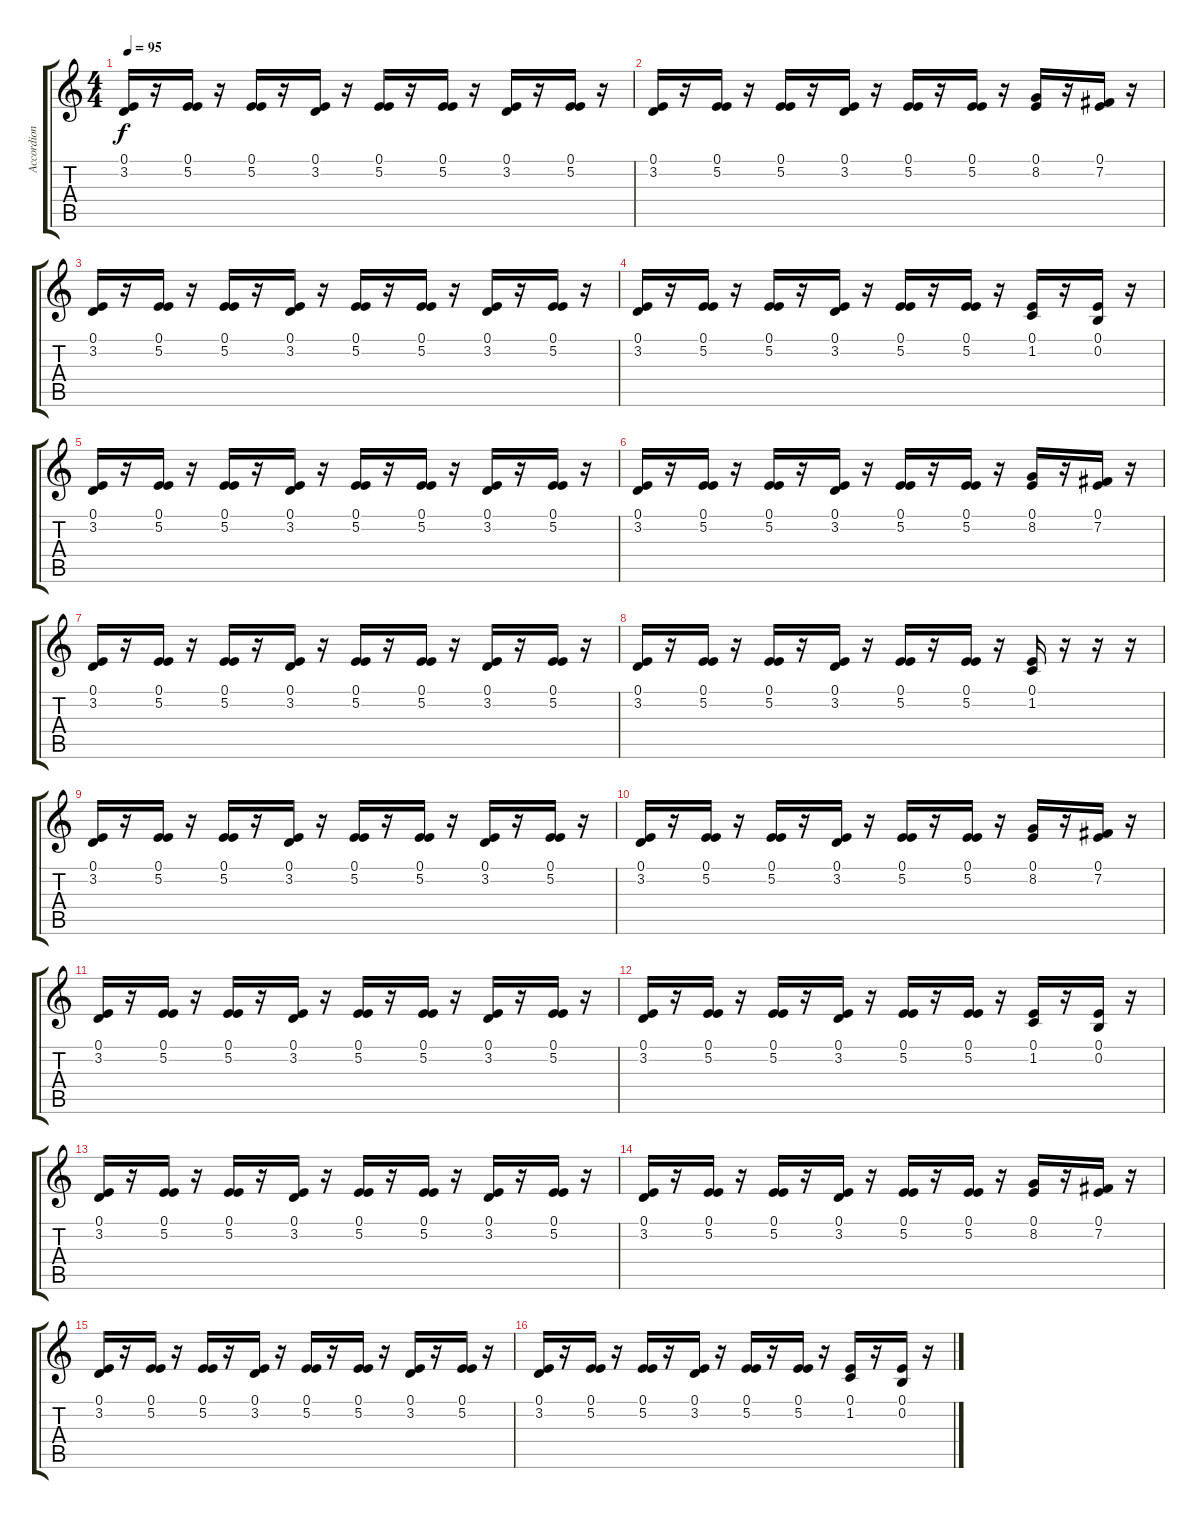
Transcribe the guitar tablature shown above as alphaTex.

\track ("Accordion" "Accordion") {instrument accordion}
\staff {score tabs}
\tuning (E4 B3 G3 D3 A2 E2) {hide}
\ts (4 4)
\tempo 95
\clef g2
\ks c
(0.1 3.2).16{dy f instrument accordion} r.16 (0.1 5.2).16 r.16 (0.1 5.2).16 r.16 (0.1 3.2).16 r.16 (0.1 5.2).16 r.16 (0.1 5.2).16 r.16 (0.1 3.2).16 r.16 (0.1 5.2).16 r.16 |
(0.1 3.2).16 r.16 (0.1 5.2).16 r.16 (0.1 5.2).16 r.16 (0.1 3.2).16 r.16 (0.1 5.2).16 r.16 (0.1 5.2).16 r.16 (0.1 8.2).16 r.16 (0.1 7.2).16 r.16 |
(0.1 3.2).16 r.16 (0.1 5.2).16 r.16 (0.1 5.2).16 r.16 (0.1 3.2).16 r.16 (0.1 5.2).16 r.16 (0.1 5.2).16 r.16 (0.1 3.2).16 r.16 (0.1 5.2).16 r.16 |
(0.1 3.2).16 r.16 (0.1 5.2).16 r.16 (0.1 5.2).16 r.16 (0.1 3.2).16 r.16 (0.1 5.2).16 r.16 (0.1 5.2).16 r.16 (0.1 1.2).16 r.16 (0.1 0.2).16 r.16 |
(0.1 3.2).16 r.16 (0.1 5.2).16 r.16 (0.1 5.2).16 r.16 (0.1 3.2).16 r.16 (0.1 5.2).16 r.16 (0.1 5.2).16 r.16 (0.1 3.2).16 r.16 (0.1 5.2).16 r.16 |
(0.1 3.2).16 r.16 (0.1 5.2).16 r.16 (0.1 5.2).16 r.16 (0.1 3.2).16 r.16 (0.1 5.2).16 r.16 (0.1 5.2).16 r.16 (0.1 8.2).16 r.16 (0.1 7.2).16 r.16 |
(0.1 3.2).16 r.16 (0.1 5.2).16 r.16 (0.1 5.2).16 r.16 (0.1 3.2).16 r.16 (0.1 5.2).16 r.16 (0.1 5.2).16 r.16 (0.1 3.2).16 r.16 (0.1 5.2).16 r.16 |
(0.1 3.2).16 r.16 (0.1 5.2).16 r.16 (0.1 5.2).16 r.16 (0.1 3.2).16 r.16 (0.1 5.2).16 r.16 (0.1 5.2).16 r.16 (0.1 1.2).16 r.16 r.16 r.16 |
(0.1 3.2).16 r.16 (0.1 5.2).16 r.16 (0.1 5.2).16 r.16 (0.1 3.2).16 r.16 (0.1 5.2).16 r.16 (0.1 5.2).16 r.16 (0.1 3.2).16 r.16 (0.1 5.2).16 r.16 |
(0.1 3.2).16 r.16 (0.1 5.2).16 r.16 (0.1 5.2).16 r.16 (0.1 3.2).16 r.16 (0.1 5.2).16 r.16 (0.1 5.2).16 r.16 (0.1 8.2).16 r.16 (0.1 7.2).16 r.16 |
(0.1 3.2).16 r.16 (0.1 5.2).16 r.16 (0.1 5.2).16 r.16 (0.1 3.2).16 r.16 (0.1 5.2).16 r.16 (0.1 5.2).16 r.16 (0.1 3.2).16 r.16 (0.1 5.2).16 r.16 |
(0.1 3.2).16 r.16 (0.1 5.2).16 r.16 (0.1 5.2).16 r.16 (0.1 3.2).16 r.16 (0.1 5.2).16 r.16 (0.1 5.2).16 r.16 (0.1 1.2).16 r.16 (0.1 0.2).16 r.16 |
(0.1 3.2).16 r.16 (0.1 5.2).16 r.16 (0.1 5.2).16 r.16 (0.1 3.2).16 r.16 (0.1 5.2).16 r.16 (0.1 5.2).16 r.16 (0.1 3.2).16 r.16 (0.1 5.2).16 r.16 |
(0.1 3.2).16 r.16 (0.1 5.2).16 r.16 (0.1 5.2).16 r.16 (0.1 3.2).16 r.16 (0.1 5.2).16 r.16 (0.1 5.2).16 r.16 (0.1 8.2).16 r.16 (0.1 7.2).16 r.16 |
(0.1 3.2).16 r.16 (0.1 5.2).16 r.16 (0.1 5.2).16 r.16 (0.1 3.2).16 r.16 (0.1 5.2).16 r.16 (0.1 5.2).16 r.16 (0.1 3.2).16 r.16 (0.1 5.2).16 r.16 |
(0.1 3.2).16 r.16 (0.1 5.2).16 r.16 (0.1 5.2).16 r.16 (0.1 3.2).16 r.16 (0.1 5.2).16 r.16 (0.1 5.2).16 r.16 (0.1 1.2).16 r.16 (0.1 0.2).16 r.16
